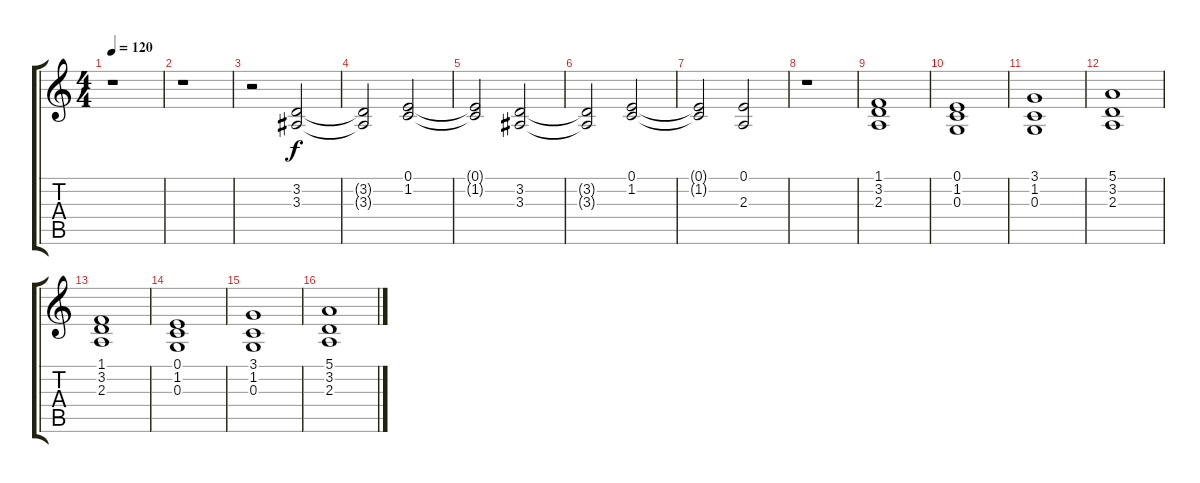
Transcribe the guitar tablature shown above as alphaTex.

\track "" {instrument synthstrings1}
\staff {score tabs}
\tuning (E4 B3 G3 D3 A2 E2) {hide}
\ts (4 4)
\tempo 120
\clef g2
\ks c
r.1{dy f} |
r.1 |
r.2 (3.2 3.3).2 |
(3.2{t} 3.3{t}).2 (0.1 1.2).2 |
(0.1{t} 1.2{t}).2 (3.2 3.3).2 |
(3.2{t} 3.3{t}).2 (0.1 1.2).2 |
(0.1{t} 1.2{t}).2 (0.1 2.3).2 |
r.1 |
(1.1 3.2 2.3).1 |
(0.1 1.2 0.3).1 |
(3.1 1.2 0.3).1 |
(5.1 3.2 2.3).1 |
(1.1 3.2 2.3).1 |
(0.1 1.2 0.3).1 |
(3.1 1.2 0.3).1 |
(5.1 3.2 2.3).1
